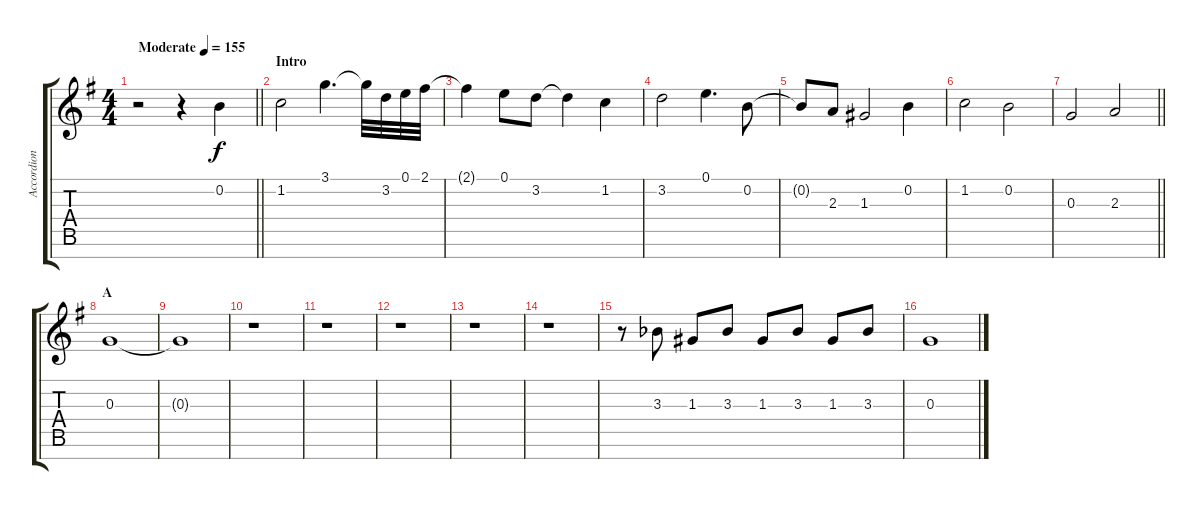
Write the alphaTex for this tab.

\track ("Accordion" "Accordion") {instrument accordion}
\staff {score tabs}
\tuning (E5 B4 G4 D4 A3 E3 B2) {hide}
\ts (4 4)
\tempo (155 "Moderate")
\clef g2
\barLineRight lightlight
\ks g
r.2{dy f instrument accordion} r.4 0.2.4 |
\section ("" "Intro")
1.2.2 3.1.4{d} 3.1{t}.32 3.2.32 0.1.32 2.1.32 |
2.1{t}.4 0.1.8 3.2.8 3.2{t}.4 1.2.4 |
3.2.2 0.1.4{d} 0.2.8 |
0.2{t}.8 2.3.8 1.3.2 0.2.4 |
1.2.2 0.2.2 |
\barLineRight lightlight
0.3.2 2.3.2 |
\section ("" "A")
0.3.1 |
0.3{t}.1 |
r.1 |
r.1 |
r.1 |
r.1 |
r.1 |
r.8 3.3{acc b}.8 1.3.8 3.3{acc b}.8 1.3.8 3.3{acc b}.8 1.3.8 3.3{acc b}.8 |
0.3.1
